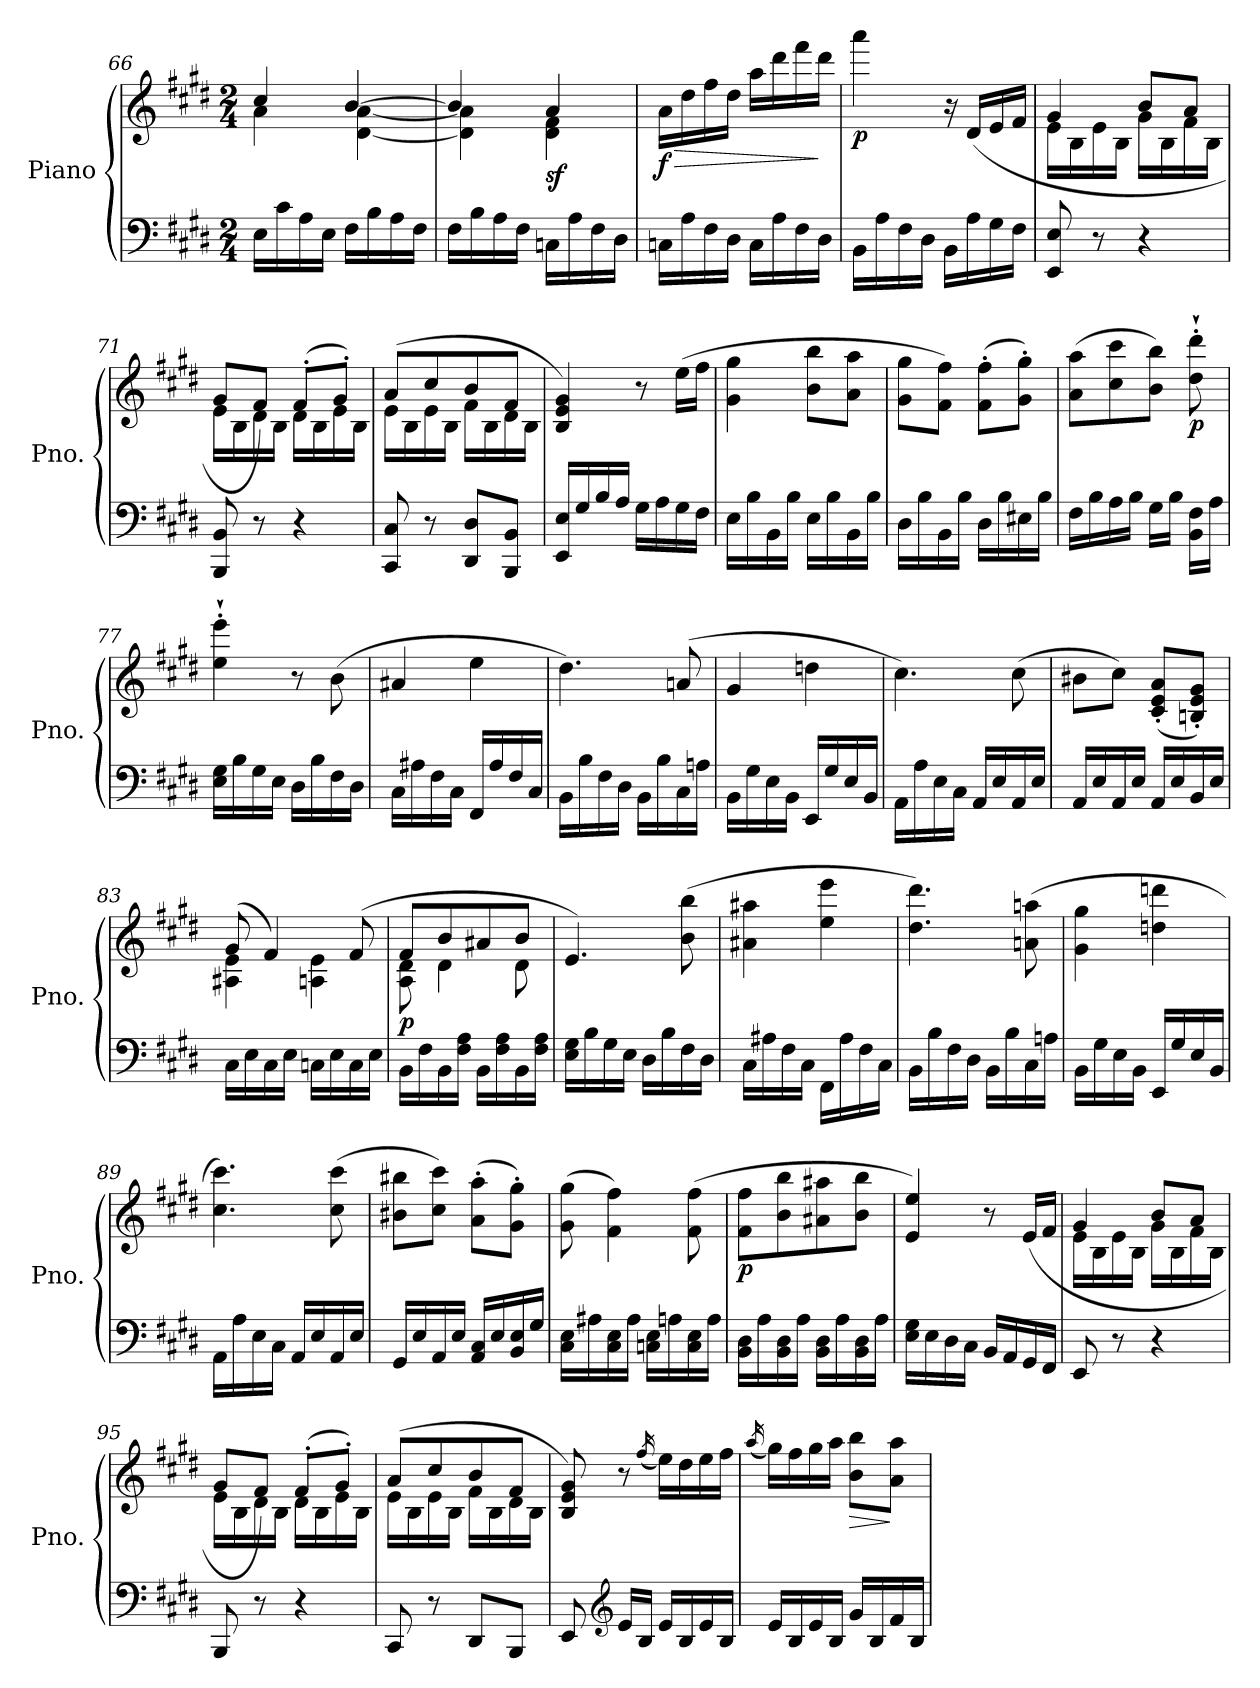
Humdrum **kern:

**kern	**kern	**dynam
*part1	*part1	*part1
*staff2	*staff1	*staff1/2
*I"Piano	*	*
*I'Pno.	*	*
*clefF4	*clefG2	*
*k[f#c#g#d#]	*k[f#c#g#d#]	*
*M2/4	*M2/4	*
=66	=66	=66
*	*^	*
16E\LL	4cc#/	4a\	.
16c#\	.	.	.
16A\	.	.	.
16E\JJ	.	.	.
16F#\LL	[4b/	[4d#\ [4a\	.
16B\	.	.	.
16A\	.	.	.
16F#\JJ	.	.	.
=67	=67	=67	=67
16F#\LL	4b/]	4d#\] 4a\]	.
16B\	.	.	.
16A\	.	.	.
16F#\JJ	.	.	.
!	!	!	!LO:DY:b
16Cn\LL	4a/	4d#\ 4f#\	sf
16A\	.	.	.
16F#\	.	.	.
16D#\JJ	.	.	.
*	*v	*v	*
!!LO:LB:g=z
=68	=68	=68
!	!	!LO:HP:b
!	!	!LO:DY:n=1:b
16Cn\LL	16a\LL	> f
16A\	16dd#\	.
16F#\	16ff#\	.
16D#\JJ	16dd#\JJ	.
16C\LL	16aa\LL	.
16A\	16ddd#\	.
16F#\	16fff#\	.
16D#\JJ	16ddd#\JJ	]
=69	=69	=69
!	!	!LO:DY:b
16BB\LL	4aaa\	p
16A\	.	.
16F#\	.	.
16D#\JJ	.	.
16BB\LL	16r	.
16A\	(16d#/LL	.
16G#\	16e/	.
16F#\JJ	16f#/JJ	.
=70	=70	=70
*	*^	*
!	!	!	!LO:DY:b
8EE/ 8E/	4g#/	16e\LL	other-dynamics
.	.	16B\	.
8r	.	16e\	.
.	.	16B\JJ	.
4r	8b/L	16g#\LL	.
.	.	16B\	.
.	8a/J	16f#\	.
.	.	16B\JJ	.
=71	=71	=71	=71
8BBB/ 8BB/	8g#/L	16e\LL	.
.	.	16B\	.
8r	8f#/J)	16d#\	.
.	.	16B\JJ	.
4r	(>8f#'/L	16d#\LL	.
.	.	16B\	.
.	8g#'/J)	16e\	.
.	.	16B\JJ	.
!!LO:LB:g=z	!!
=72	=72	=72	=72
8CC#/ 8C#/	(8a/L	16e\LL	.
.	.	16B\	.
8r	8cc#/	16e\	.
.	.	16B\JJ	.
8DD#/ 8D#/L	8b/	16f#\LL	.
.	.	16B\	.
8BBB/ 8BB/J	8f#/J	16d#\	.
.	.	16B\JJ	.
*	*v	*v	*
=73	=73	=73
16EE/ 16E/LL	4B/ 4e/ 4g#/)	.
16G#/	.	.
16B/	.	.
16A/JJ	.	.
16G#\LL	8r	.
16A\	.	.
16G#\	(16ee\LL	.
16F#\JJ	16ff#\JJ	.
=74	=74	=74
16E\LL	4g#\ 4gg#\	.
16B\	.	.
16BB\	.	.
16B\JJ	.	.
16E\LL	8b\ 8bb\L	.
16B\	.	.
16BB\	8a\ 8aa\J	.
16B\JJ	.	.
=75	=75	=75
16D#\LL	8g#\ 8gg#\L	.
16B\	.	.
16BB\	8f#\ 8ff#\J)	.
16B\JJ	.	.
16D#\LL	(8f#\' 8ff#\'L	.
16B\	.	.
16E#X\	8g#\' 8gg#\'J)	.
16B\JJ	.	.
!!LO:LB:g=z
=76	=76	=76
!	!	!LO:DY:b
16F#\LL	(8a\ 8aa\L	other-dynamics
16B\	.	.
16A\	8cc#\ 8ccc#\	.
16B\JJ	.	.
16G#\LL	8b\ 8bb\J)	.
16B\JJ	.	.
!	!	!LO:DY:b
16BB\ 16F#\LL	8dd#\`' 8ddd#\`'	p
16A\JJ	.	.
=77	=77	=77
16E\ 16G#\LL	4ee\`' 4eee\`'	.
16B\	.	.
16G#\	.	.
16E\JJ	.	.
16D#\LL	8r	.
16B\	.	.
16F#\	(8b\	.
16D#\JJ	.	.
=78	=78	=78
16C#\LL	4a#X/	.
16A#X\	.	.
16F#\	.	.
16C#\JJ	.	.
16FF#/LL	4ee\	.
16A#/	.	.
16F#/	.	.
16C#/JJ	.	.
=79	=79	=79
16BB\LL	4.dd#\)	.
16B\	.	.
16F#\	.	.
16D#\JJ	.	.
16BB\LL	.	.
16B\	.	.
16C#\	(8an/	.
16An\JJ	.	.
!!LO:LB:g=z
=80	=80	=80
16BB\LL	4g#/	.
16G#\	.	.
16E\	.	.
16BB\JJ	.	.
16EE/LL	4ddn\	.
16G#/	.	.
16E/	.	.
16BB/JJ	.	.
=81	=81	=81
16AA\LL	4.cc#\)	.
16A\	.	.
16E\	.	.
16C#\JJ	.	.
16AA/LL	.	.
16E/	.	.
!	!	!LO:DY:b
16AA/	(8cc#\	other-dynamics
16E/JJ	.	.
=82	=82	=82
16AA/LL	8b#X\L	.
16E/	.	.
16AA/	8cc#\J)	.
16E/JJ	.	.
16AA/LL	(>8c#/' 8e/' 8a/'L	.
16E/	.	.
16BB/	8Bn/' 8e/' 8g#/'J)	.
16E/JJ	.	.
=83	=83	=83
*	*^	*
16C#\LL	(>8g#/	4A#X\ 4e\	.
16E\	.	.	.
16C#\	4f#/)	.	.
16E\JJ	.	.	.
16Cn\LL	.	4An\ 4e\	.
16E\	.	.	.
16C\	(8f#/	.	.
16E\JJ	.	.	.
!!LO:LB:g=z	!!
=84	=84	=84	=84
!	!	!	!LO:DY:b
16BB\LL	8f#/L	8A\ 8d#\	p
16F#\	.	.	.
16BB\	8b/	4d#\	.
16F#\ 16A\JJ	.	.	.
16BB\LL	8a#X/	.	.
16F#\ 16A\	.	.	.
16BB\	8b/J	8d#\	.
16F#\ 16A\JJ	.	.	.
*	*v	*v	*
=85	=85	=85
16E\ 16G#\LL	4.e/)	.
16B\	.	.
16G#\	.	.
16E\JJ	.	.
16D#\LL	.	.
16B\	.	.
16F#\	(8b\ 8bb\	.
16D#\JJ	.	.
=86	=86	=86
16C#\LL	4a#X\ 4aa#X\	.
16A#X\	.	.
16F#\	.	.
16C#\JJ	.	.
16FF#\LL	4ee\ 4eee\	.
16A#\	.	.
16F#\	.	.
16C#\JJ	.	.
=87	=87	=87
16BB\LL	4.dd#\ 4.ddd#\)	.
16B\	.	.
16F#\	.	.
16D#\JJ	.	.
16BB\LL	.	.
16B\	.	.
16C#\	(8an\ 8aan\	.
16An\JJ	.	.
!!LO:PB:g=z
=88	=88	=88
16BB\LL	4g#\ 4gg#\	.
16G#\	.	.
16E\	.	.
16BB\JJ	.	.
16EE/LL	4ddn\ 4dddn\	.
16G#/	.	.
16E/	.	.
16BB/JJ	.	.
=89	=89	=89
16AA\LL	4.cc#\ 4.ccc#\)	.
16A\	.	.
16E\	.	.
16C#\JJ	.	.
16AA/LL	.	.
16E/	.	.
!	!	!LO:DY:b
16AA/	(8cc#\ 8ccc#\	other-dynamics
16E/JJ	.	.
=90	=90	=90
16GG#/LL	8b#X\ 8bb#X\L	.
16E/	.	.
16AA/	8cc#\ 8ccc#\J)	.
16E/JJ	.	.
16AA/ 16C#/LL	(8a\' 8aa\'L	.
16E/	.	.
16BB/ 16E/	8g#\' 8gg#\'J)	.
16G#/JJ	.	.
=91	=91	=91
16C#\ 16E\LL	(8g#\ 8gg#\	.
16A#X\	.	.
16C#\ 16E\	4f#\ 4ff#\)	.
16A#\JJ	.	.
16Cn\ 16E\LL	.	.
16An\	.	.
16C\ 16E\	(8f#\ 8ff#\	.
16A\JJ	.	.
!!LO:LB:g=z
=92	=92	=92
!	!	!LO:DY:b
16BB\ 16D#\LL	8f#\ 8ff#\L	p
16A\	.	.
16BB\ 16D#\	8b\ 8bb\	.
16A\JJ	.	.
16BB\ 16D#\LL	8a#X\ 8aa#X\	.
16A\	.	.
16BB\ 16D#\	8b\ 8bb\J	.
16A\JJ	.	.
=93	=93	=93
16E\ 16G#\LL	4e/ 4ee/)	.
16E\	.	.
16D#\	.	.
16C#\JJ	.	.
16BB/LL	8r	.
16AA/	.	.
!	!	!LO:DY:b
16GG#/	(16e/LL	other-dynamics
16FF#/JJ	16f#/JJ	.
=94	=94	=94
*	*^	*
8EE/	4g#/	16e\LL	.
.	.	16B\	.
8r	.	16e\	.
.	.	16B\JJ	.
4r	8b/L	16g#\LL	.
.	.	16B\	.
.	8a/J	16f#\	.
.	.	16B\JJ	.
=95	=95	=95	=95
8BBB/	8g#/L	16e\LL	.
.	.	16B\	.
8r	8f#/J)	16d#\	.
.	.	16B\JJ	.
4r	(>8f#'/L	16d#\LL	.
.	.	16B\	.
.	8g#'/J)	16e\	.
.	.	16B\JJ	.
!!LO:LB:g=z	!!
=96	=96	=96	=96
8CC#/	(8a/L	16e\LL	.
.	.	16B\	.
8r	8cc#/	16e\	.
.	.	16B\JJ	.
8DD#/L	8b/	16f#\LL	.
.	.	16B\	.
8BBB/J	8f#/J	16d#\	.
.	.	16B\JJ	.
*	*v	*v	*
=97	=97	=97
8EE/	8B/ 8e/ 8g#/)	.
*clefG2	*	*
16e/LL	8r	.
16B/JJ	.	.
.	(16qff#/	.
!	!	!LO:DY:b
16e/LL	16ee\LL)	other-dynamics
16B/	16dd#\	.
16e/	16ee\	.
16B/JJ	16ff#\JJ	.
=98	=98	=98
.	(16qaa/	.
16e/LL	16gg#\LL)	.
16B/	16ff#\	.
16e/	16gg#\	.
16B/JJ	16aa\JJ	.
!	!	!LO:HP:b
16g#/LL	8b\ 8bb\L	>
16B/	.	.
16f#/	8a\ 8aa\J	]
16B/JJ	.	.
=	=	=
*-	*-	*-
